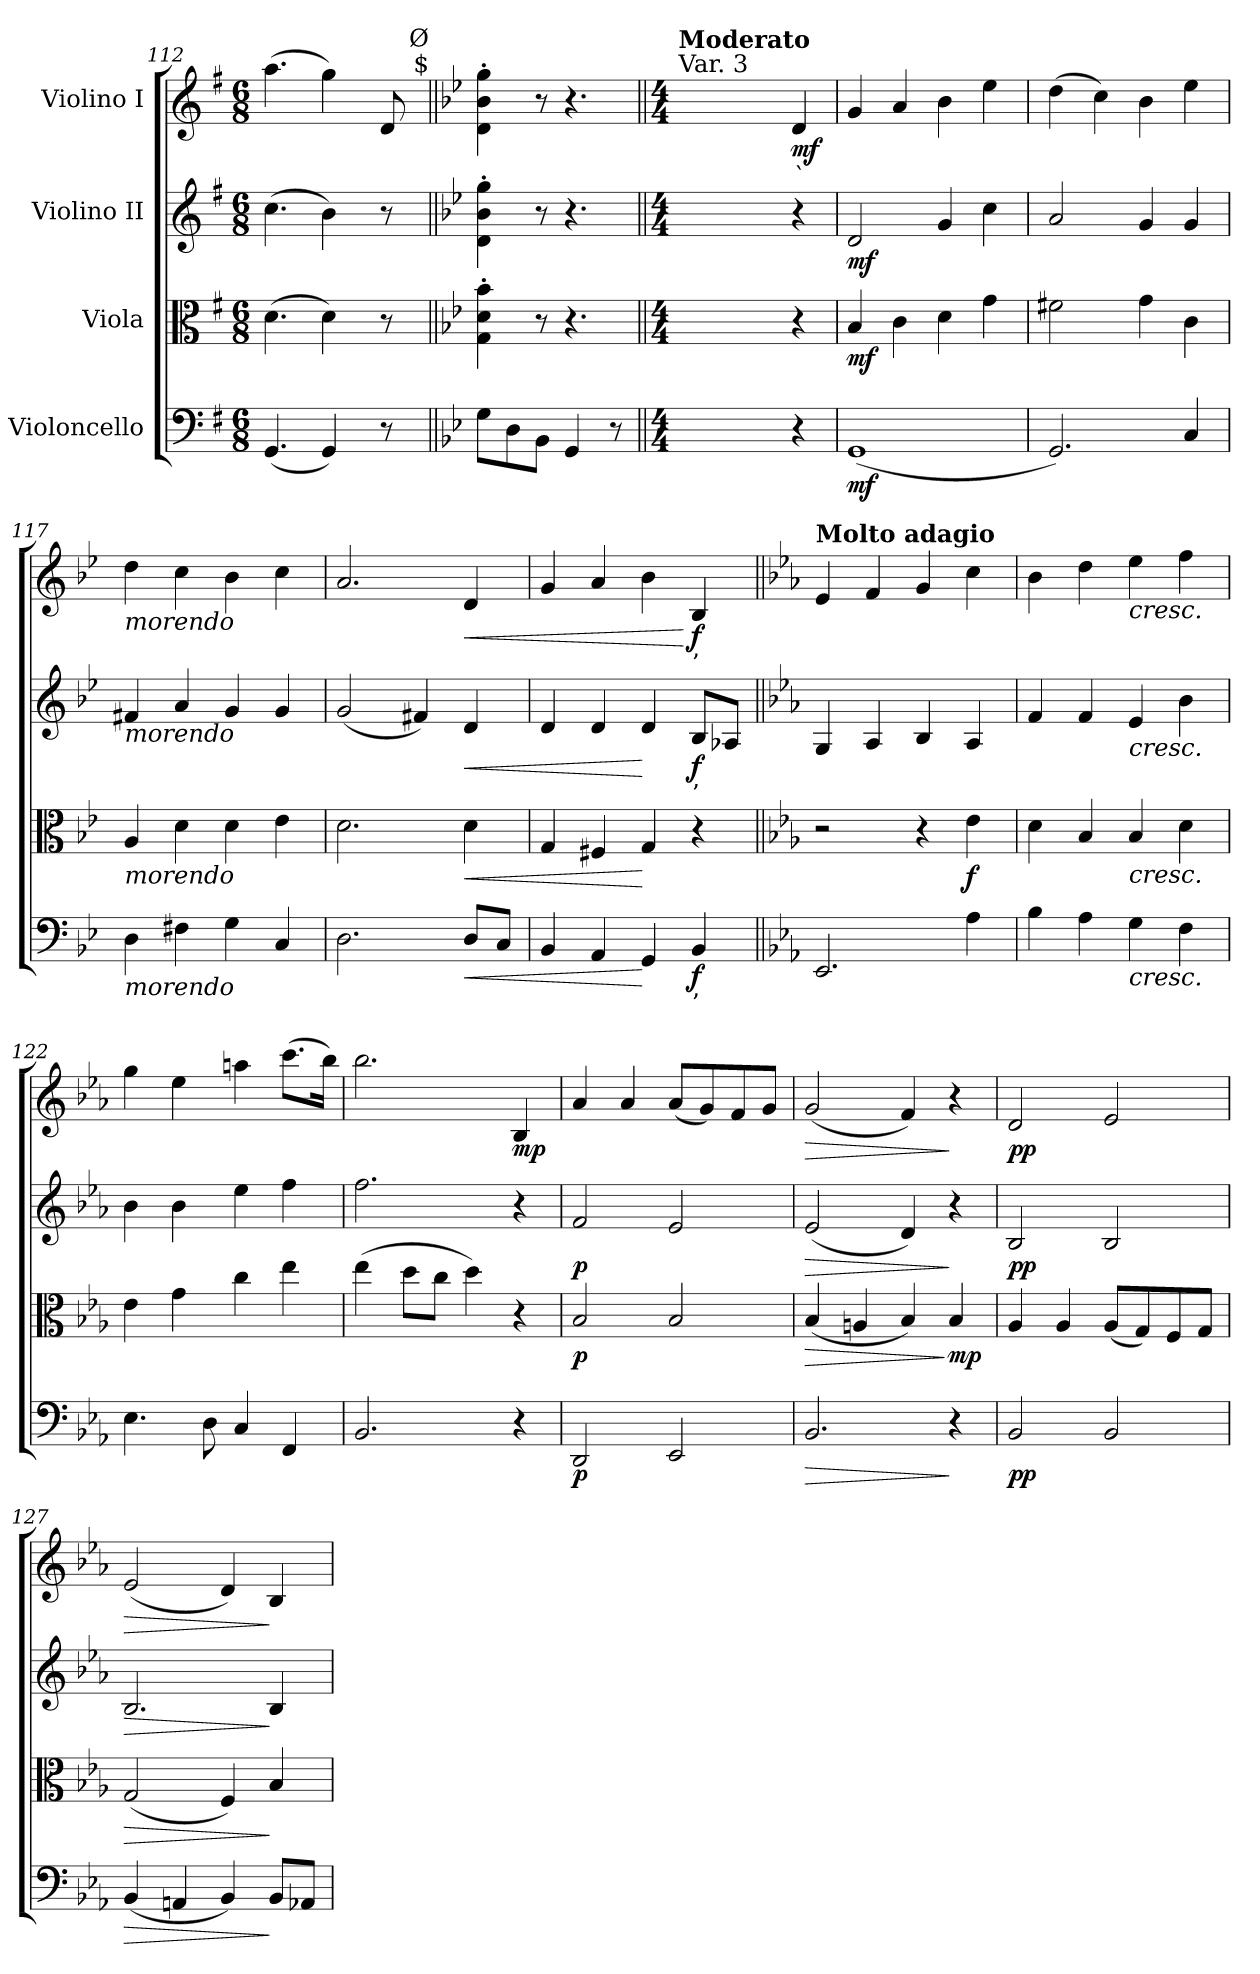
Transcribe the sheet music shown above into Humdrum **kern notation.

**kern	**dynam	**kern	**dynam	**kern	**dynam	**kern	**dynam
*part4	*part4	*part3	*part3	*part2	*part2	*part1	*part1
*staff4	*staff4	*staff3	*staff3	*staff2	*staff2	*staff1	*staff1
*I"Violoncello	*	*I"Viola	*	*I"Violino II	*	*I"Violino I	*
*clefF4	*	*clefC3	*	*clefG2	*	*clefG2	*
*k[f#]	*	*k[f#]	*	*k[f#]	*	*k[f#]	*
*G:	*	*G:	*	*G:	*	*G:	*
*M6/8	*	*M6/8	*	*M6/8	*	*M6/8	*
=112	=112	=112	=112	=112	=112	=112	=112
*	*	*	*	*	*	*^	*
(4.GGi/	.	(4.di\	.	(4.cci\	.	(4.aai\	2ryy	.
4GGi/)	.	4di\)	.	4bi\)	.	4ggi\)	.	.
.	.	.	.	.	.	.	8ryy	.
8r	.	8r	.	8r	.	8di/	16ryy	.
.	.	.	.	.	.	.	32ryy	.
.	.	.	.	.	.	.	64ryy	.
.	.	.	.	.	.	.	128...ryy	.
!	!	!	!	!	!	!	!LO:TX:a:rj:t=$	!
!	!	!	!	!	!	!	!LO:TX:a:rj:t=Ø	!
.	.	.	.	.	.	.	1024ryy	.
*	*	*	*	*	*	*v	*v	*
=113||	=113||	=113||	=113||	=113||	=113||	=113||	=113||
*k[b-e-]	*	*k[b-e-]	*	*k[b-e-]	*	*k[b-e-]	*
*g:	*	*g:	*	*g:	*	*g:	*
8Gi\L	.	4Gi\' 4di' 4b-i'	.	4di\' 4b-i' 4ggi'	.	4di\' 4b-i' 4ggi'	.
8Di\	.	.	.	.	.	.	.
8BB-i\J	.	8r	.	8r	.	8r	.
4GGi/	.	4.r	.	4.r	.	4.r	.
8r	.	.	.	.	.	.	.
=114||	=114||	=114||	=114||	=114||	=114||	=114||	=114||
*M4/4	*	*M4/4	*	*M4/4	*	*M4/4	*
*	*	*	*	*	*	*MM100	*
!	!	!	!	!	!	!LO:TX:a:t=Var. 3	!
!	!	!	!	!	!	!LO:TX:a:B:t=Moderato	!
2ryy	.	2ryy	.	2ryy	.	2ryy	.
4ryy	.	4ryy	.	4ryy	.	4ryy	.
!	!	!	!	!	!	!LO:TX:b:i:t=`	!
4r	.	4r	.	4r	.	4di/	mf
!!LO:LB:g=z
=115	=115	=115	=115	=115	=115	=115	=115
(1GGi	mf	4B-i/	mf	2di/	mf	4gi/	.
.	.	4ci\	.	.	.	4ai/	.
.	.	4di\	.	4gi/	.	4b-i\	.
.	.	4gi\	.	4cci\	.	4ee-i\	.
=116	=116	=116	=116	=116	=116	=116	=116
2.GGi/)	.	2f#Xi\	.	2ai/	.	(4ddi\	.
.	.	.	.	.	.	4cci\)	.
.	.	4gi\	.	4gi/	.	4b-i\	.
4Ci/	.	4ci\	.	4gi/	.	4ee-i\	.
=117	=117	=117	=117	=117	=117	=117	=117
!	!	!	!	!	!	!LO:TX:b:i:t=morendo	!
!	!	!	!	!LO:TX:b:i:t=morendo	!	!	!
!	!	!LO:TX:b:i:t=morendo	!	!	!	!	!
!LO:TX:b:i:t=morendo	!	!	!	!	!	!	!
4Di\	.	4Ai/	.	4f#Xi/	.	4ddi\	.
4F#Xi\	.	4di\	.	4ai/	.	4cci\	.
4Gi\	.	4di\	.	4gi/	.	4b-i\	.
4Ci/	.	4e-i\	.	4gi/	.	4cci\	.
=118	=118	=118	=118	=118	=118	=118	=118
2.Di\	.	2.di\	.	(2gi/	.	2.ai/	.
.	.	.	.	4f#Xi/)	.	.	.
!	!LO:HP:b	!	!LO:HP:b	!	!LO:HP:b	!	!LO:HP:b
8Di/L	<	4di\	<	4di/	<	4di/	<
8Ci/J	.	.	.	.	.	.	.
=119	=119	=119	=119	=119	=119	=119	=119
4BB-i/	.	4Gi/	.	4di/	.	4gi/	.
4AAi/	.	4F#Xi/	.	4di/	.	4ai/	.
4GGi/	[	4Gi/	[	4di/	[	4b-i\	.
!	!	!	!	!	!	!LO:TX:b:t=’	!
!	!	!	!	!LO:TX:b:t=’	!	!	!
!LO:TX:b:t=’	!	!	!	!	!	!	!
4BB-i/	f	4r	.	8B-i/L	f	4B-i/	[ f
.	.	.	.	8A-Xi/J	.	.	.
=120||	=120||	=120||	=120||	=120||	=120||	=120||	=120||
*k[b-e-a-]	*	*k[b-e-a-]	*	*k[b-e-a-]	*	*k[b-e-a-]	*
*E-:	*	*E-:	*	*E-:	*	*E-:	*
*	*	*	*	*	*	*MM60	*
!	!	!	!	!	!	!LO:TX:a:B:t=Molto adagio	!
2.EE-i/	.	2r	.	4Gi/	.	4e-i/	.
.	.	.	.	4A-i/	.	4fi/	.
.	.	4r	.	4B-i/	.	4gi/	.
4A-i\	.	4e-i\	f	4A-i/	.	4cci\	.
=121	=121	=121	=121	=121	=121	=121	=121
4B-i\	.	4di\	.	4fi/	.	4b-i\	.
4A-i\	.	4B-i/	.	4fi/	.	4ddi\	.
!	!	!	!	!	!	!LO:TX:b:i:t=cresc.	!
!	!	!	!	!LO:TX:b:i:t=cresc.	!	!	!
!	!	!LO:TX:b:i:t=cresc.	!	!	!	!	!
!LO:TX:b:i:t=cresc.	!	!	!	!	!	!	!
4Gi\	.	4B-i/	.	4e-i/	.	4ee-i\	.
4Fi\	.	4di\	.	4b-i\	.	4ffi\	.
!!LO:LB:g=z
=122	=122	=122	=122	=122	=122	=122	=122
4.E-i\	.	4e-i\	.	4b-i\	.	4ggi\	.
.	.	4gi\	.	4b-i\	.	4ee-i\	.
8Di\	.	.	.	.	.	.	.
4Ci/	.	4cci\	.	4ee-i\	.	4aani\	.
4FFi/	.	4ee-i\	.	4ffi\	.	(8.ccci\L	.
.	.	.	.	.	.	16bb-i\Jk)	.
=123	=123	=123	=123	=123	=123	=123	=123
2.BB-i/	.	(4ee-i\	.	2.ffi\	.	2.bb-i\	.
.	.	8ddi\L	.	.	.	.	.
.	.	8cci\J	.	.	.	.	.
.	.	4ddi\)	.	.	.	.	.
4r	.	4r	.	4r	.	4B-i/	mp
=124	=124	=124	=124	=124	=124	=124	=124
2DDi/	p	2B-i/	p	2fi/	p	4a-i/	.
.	.	.	.	.	.	4a-i/	.
2EE-i/	.	2B-i/	.	2e-i/	.	(8a-i/L	.
.	.	.	.	.	.	8gi/)	.
.	.	.	.	.	.	8fi/	.
.	.	.	.	.	.	8gi/J	.
=125	=125	=125	=125	=125	=125	=125	=125
!	!LO:HP:b	!	!LO:HP:b	!	!LO:HP:b	!	!LO:HP:b
2.BB-i/	>	(4B-i/	>	(2e-i/	>	(2gi/	>
.	.	4Ani/	.	.	.	.	.
.	.	4B-i/)	.	4di/)	.	4fi/)	.
4r	]	4B-i/	] mp	4r	]	4r	]
=126	=126	=126	=126	=126	=126	=126	=126
2BB-i/	pp	4A-i/	.	2B-i/	pp	2di/	pp
.	.	4A-i/	.	.	.	.	.
2BB-i/	.	(8A-i/L	.	2B-i/	.	2e-i/	.
.	.	8Gi/)	.	.	.	.	.
.	.	8Fi/	.	.	.	.	.
.	.	8Gi/J	.	.	.	.	.
=127	=127	=127	=127	=127	=127	=127	=127
!	!LO:HP:b	!	!LO:HP:b	!	!LO:HP:b	!	!LO:HP:b
(4BB-i/	>	(2Gi/	>	2.B-i/	>	(2e-i/	>
4AAni/	.	.	.	.	.	.	.
4BB-i/)	.	4Fi/)	.	.	.	4di/)	.
8BB-i/L	]	4B-i/	]	4B-i/	]	4B-i/	]
8AA-Xi/J	.	.	.	.	.	.	.
=	=	=	=	=	=	=	=
*-	*-	*-	*-	*-	*-	*-	*-
